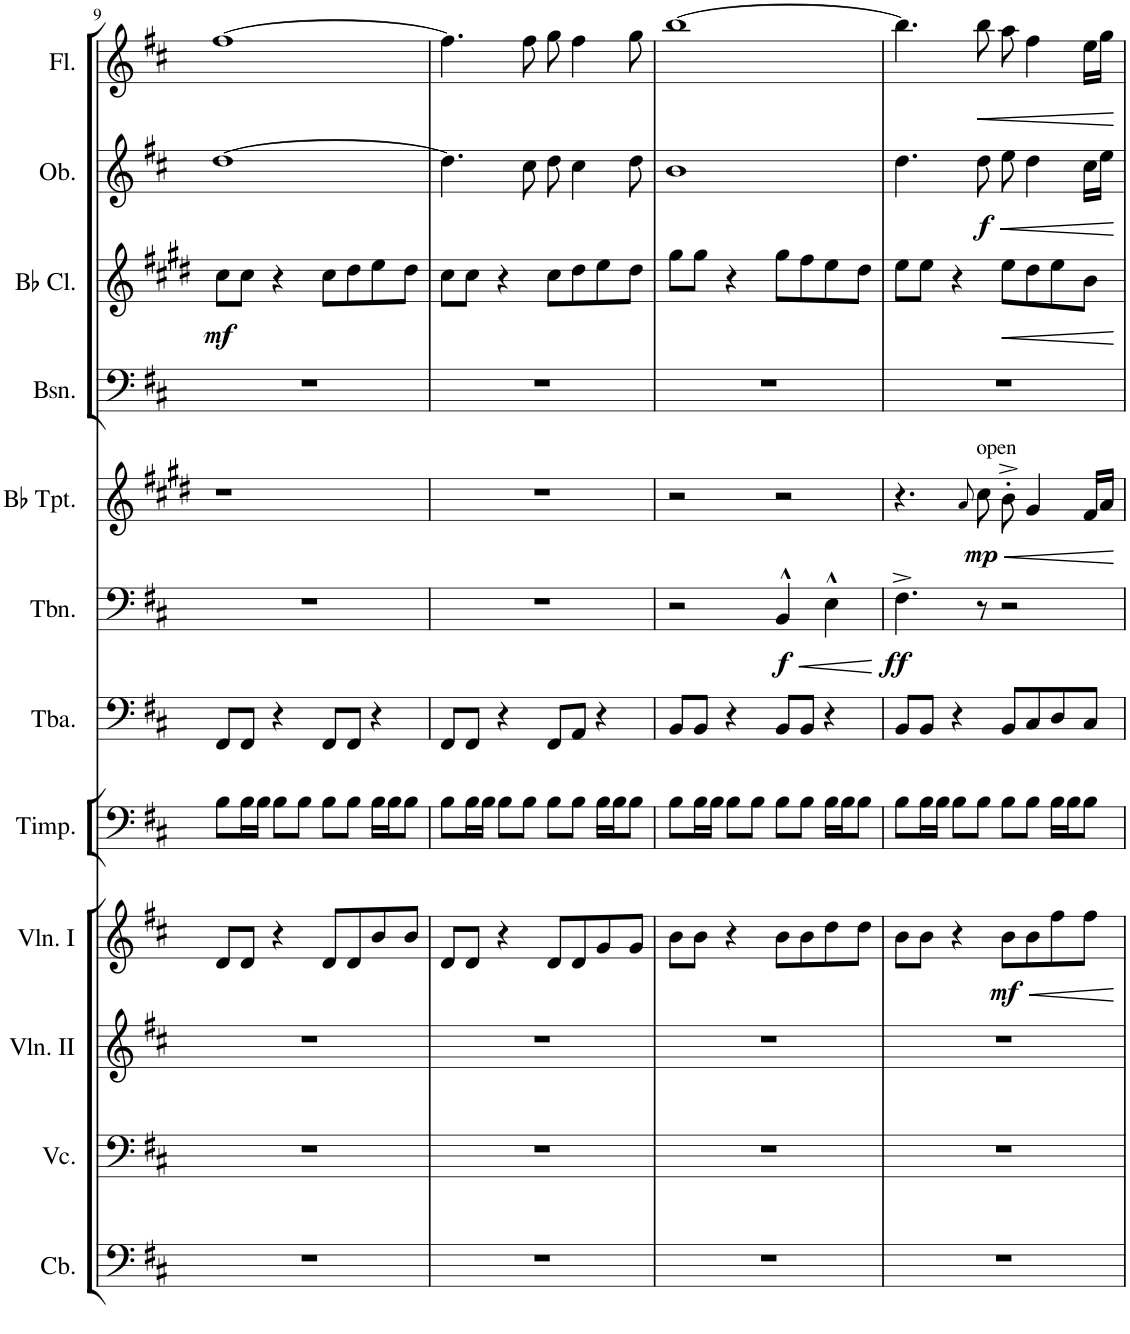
**kern	**kern	**kern	**kern	**dynam	**kern	**kern	**kern	**dynam	**kern	**dynam	**kern	**kern	**dynam	**kern	**dynam	**kern	**dynam
*part12	*part11	*part10	*part9	*part9	*part8	*part7	*part6	*part6	*part5	*part5	*part4	*part3	*part3	*part2	*part2	*part1	*part1
*staff12	*staff11	*staff10	*staff9	*staff9	*staff8	*staff7	*staff6	*staff6	*staff5	*staff5	*staff4	*staff3	*staff3	*staff2	*staff2	*staff1	*staff1
*I"Contrabasses	*I"Violoncellos	*I"Violins II	*I"Violins I	*	*I"Timpani	*I"Tuba	*I"Trombone	*	*I"Trumpets in Bb	*	*I"Bassoons	*I"Clarinets in Bb	*	*I"Oboes	*	*I"Flutes	*
*I'Cb.	*I'Vc.	*I'Vln. II	*I'Vln. I	*	*I'Timp.	*I'Tba.	*I'Tbn.	*	*	*	*I'Bsn.	*	*	*I'Ob.	*	*I'Fl.	*
!!LO:PB:g=z
*clefF4	*clefF4	*clefG2	*clefG2	*	*clefF4	*clefF4	*clefF4	*	*clefG2	*	*clefF4	*clefG2	*	*clefG2	*	*clefG2	*
*Trd7c12	*	*	*	*	*	*	*	*	*Trd1c2	*	*	*Trd1c2	*	*	*	*	*
*k[f#c#]	*k[f#c#]	*k[f#c#]	*k[f#c#]	*	*k[f#c#]	*k[f#c#]	*k[f#c#]	*	*k[f#c#g#d#]	*	*k[f#c#]	*k[f#c#g#d#]	*	*k[f#c#]	*	*k[f#c#]	*
*M4/4	*M4/4	*M4/4	*M4/4	*	*M4/4	*M4/4	*M4/4	*	*M4/4	*	*M4/4	*M4/4	*	*M4/4	*	*M4/4	*
=9	=9	=9	=9	=9	=9	=9	=9	=9	=9	=9	=9	=9	=9	=9	=9	=9	=9
!	!	!	!	!	!	!	!	!	!	!	!	!	!LO:DY:b	!	!	!	!
1r	1r	1r	8d/L	.	8B\L	8FF#/L	1r	.	1r	.	1r	8cc#\L	mf	[1dd	.	[1ff#	.
.	.	.	8d/J	.	16B\L	8FF#/J	.	.	.	.	.	8cc#\J	.	.	.	.	.
.	.	.	.	.	16B\JJ	.	.	.	.	.	.	.	.	.	.	.	.
.	.	.	4r	.	8B\L	4r	.	.	.	.	.	4r	.	.	.	.	.
.	.	.	.	.	8B\J	.	.	.	.	.	.	.	.	.	.	.	.
.	.	.	8d/L	.	8B\L	8FF#/L	.	.	.	.	.	8cc#\L	.	.	.	.	.
.	.	.	8d/	.	8B\J	8FF#/J	.	.	.	.	.	8dd#\	.	.	.	.	.
.	.	.	8b/	.	16B\LL	4r	.	.	.	.	.	8ee\	.	.	.	.	.
.	.	.	.	.	16B\J	.	.	.	.	.	.	.	.	.	.	.	.
.	.	.	8b/J	.	8B\J	.	.	.	.	.	.	8dd#\J	.	.	.	.	.
=10	=10	=10	=10	=10	=10	=10	=10	=10	=10	=10	=10	=10	=10	=10	=10	=10	=10
1r	1r	1r	8d/L	.	8B\L	8FF#/L	1r	.	1r	.	1r	8cc#\L	.	4.dd\]	.	4.ff#\]	.
.	.	.	8d/J	.	16B\L	8FF#/J	.	.	.	.	.	8cc#\J	.	.	.	.	.
.	.	.	.	.	16B\JJ	.	.	.	.	.	.	.	.	.	.	.	.
.	.	.	4r	.	8B\L	4r	.	.	.	.	.	4r	.	.	.	.	.
.	.	.	.	.	8B\J	.	.	.	.	.	.	.	.	8cc#\	.	8ff#\	.
.	.	.	8d/L	.	8B\L	8FF#/L	.	.	.	.	.	8cc#\L	.	8dd\	.	8gg\	.
.	.	.	8d/	.	8B\J	8AA/J	.	.	.	.	.	8dd#\	.	4cc#\	.	4ff#\	.
.	.	.	8g/	.	16B\LL	4r	.	.	.	.	.	8ee\	.	.	.	.	.
.	.	.	.	.	16B\J	.	.	.	.	.	.	.	.	.	.	.	.
.	.	.	8g/J	.	8B\J	.	.	.	.	.	.	8dd#\J	.	8dd\	.	8gg\	.
=11	=11	=11	=11	=11	=11	=11	=11	=11	=11	=11	=11	=11	=11	=11	=11	=11	=11
1r	1r	1r	8b\L	.	8B\L	8BB/L	2r	.	2r	.	1r	8gg#\L	.	1b	.	[1bb	.
.	.	.	8b\J	.	16B\L	8BB/J	.	.	.	.	.	8gg#\J	.	.	.	.	.
.	.	.	.	.	16B\JJ	.	.	.	.	.	.	.	.	.	.	.	.
.	.	.	4r	.	8B\L	4r	.	.	.	.	.	4r	.	.	.	.	.
.	.	.	.	.	8B\J	.	.	.	.	.	.	.	.	.	.	.	.
!	!	!	!	!	!	!	!	!LO:HP:b	!	!	!	!	!	!	!	!	!
!	!	!	!	!	!	!	!	!LO:DY:n=1:b	!	!	!	!	!	!	!	!	!
.	.	.	8b\L	.	8B\L	8BB/L	4BB^^/	< f	2r	.	.	8gg#\L	.	.	.	.	.
.	.	.	8b\	.	8B\J	8BB/J	.	.	.	.	.	8ff#\	.	.	.	.	.
.	.	.	8dd\	.	16B\LL	4r	4E^^\	.	.	.	.	8ee\	.	.	.	.	.
.	.	.	.	.	16B\J	.	.	.	.	.	.	.	.	.	.	.	.
.	.	.	8dd\J	.	8B\J	.	.	.	.	.	.	8dd#\J	.	.	.	.	.
.	.	.	.	.	.	.	.	[	.	.	.	.	.	.	.	.	.
=12	=12	=12	=12	=12	=12	=12	=12	=12	=12	=12	=12	=12	=12	=12	=12	=12	=12
!	!	!	!	!	!	!	!	!LO:DY:b	!	!	!	!	!	!	!	!	!
1r	1r	1r	8b\L	.	8B\L	8BB/L	4.F#^\	ff	4.r	.	1r	8ee\L	.	4.dd\	.	4.bb\]	.
.	.	.	8b\J	.	16B\L	8BB/J	.	.	.	.	.	8ee\J	.	.	.	.	.
.	.	.	.	.	16B\JJ	.	.	.	.	.	.	.	.	.	.	.	.
.	.	.	4r	.	8B\L	4r	.	.	.	.	.	4r	.	.	.	.	.
.	.	.	.	.	.	.	.	.	8qa/	.	.	.	.	.	.	.	.
!	!	!	!	!	!	!	!	!	!LO:TX:a:t=open	!	!	!	!	!	!	!	!
!	!	!	!	!	!	!	!	!	!	!LO:DY:b	!	!	!	!	!LO:HP:b	!	!LO:HP:b
!	!	!	!	!	!	!	!	!	!	!	!	!	!	!	!LO:DY:n=1:b	!	!
.	.	.	.	.	8B\J	.	8r	.	8cc#\	mp	.	.	.	8dd\	< f	8bb\	<
!	!	!	!	!LO:HP:b	!	!	!	!	!	!	!	!	!LO:HP:b	!	!	!	!
!	!	!	!	!LO:DY:n=1:b	!	!	!	!	!	!	!	!	!	!	!	!	!
.	.	.	8b\L	< mf	8B\L	8BB/L	2r	.	8b'^\	.	.	8ee\L	<	8ee\	.	8aa\	.
.	.	.	8b\	.	8B\J	8C#/	.	.	4g#/	.	.	8dd#\	.	4dd\	.	4ff#\	.
.	.	.	8ff#\	.	16B\LL	8D/	.	.	.	.	.	8ee\	.	.	.	.	.
.	.	.	.	.	16B\J	.	.	.	.	.	.	.	.	.	.	.	.
.	.	.	8ff#\J	.	8B\J	8C#/J	.	.	16f#/LL	.	.	8b\J	.	16cc#\LL	.	16ee\LL	.
.	.	.	.	.	.	.	.	.	16a/JJ	.	.	.	.	16ee\JJ	.	16gg\JJ	.
.	.	.	.	[	.	.	.	.	.	.	.	.	[	.	[	.	[
=	=	=	=	=	=	=	=	=	=	=	=	=	=	=	=	=	=
*-	*-	*-	*-	*-	*-	*-	*-	*-	*-	*-	*-	*-	*-	*-	*-	*-	*-
